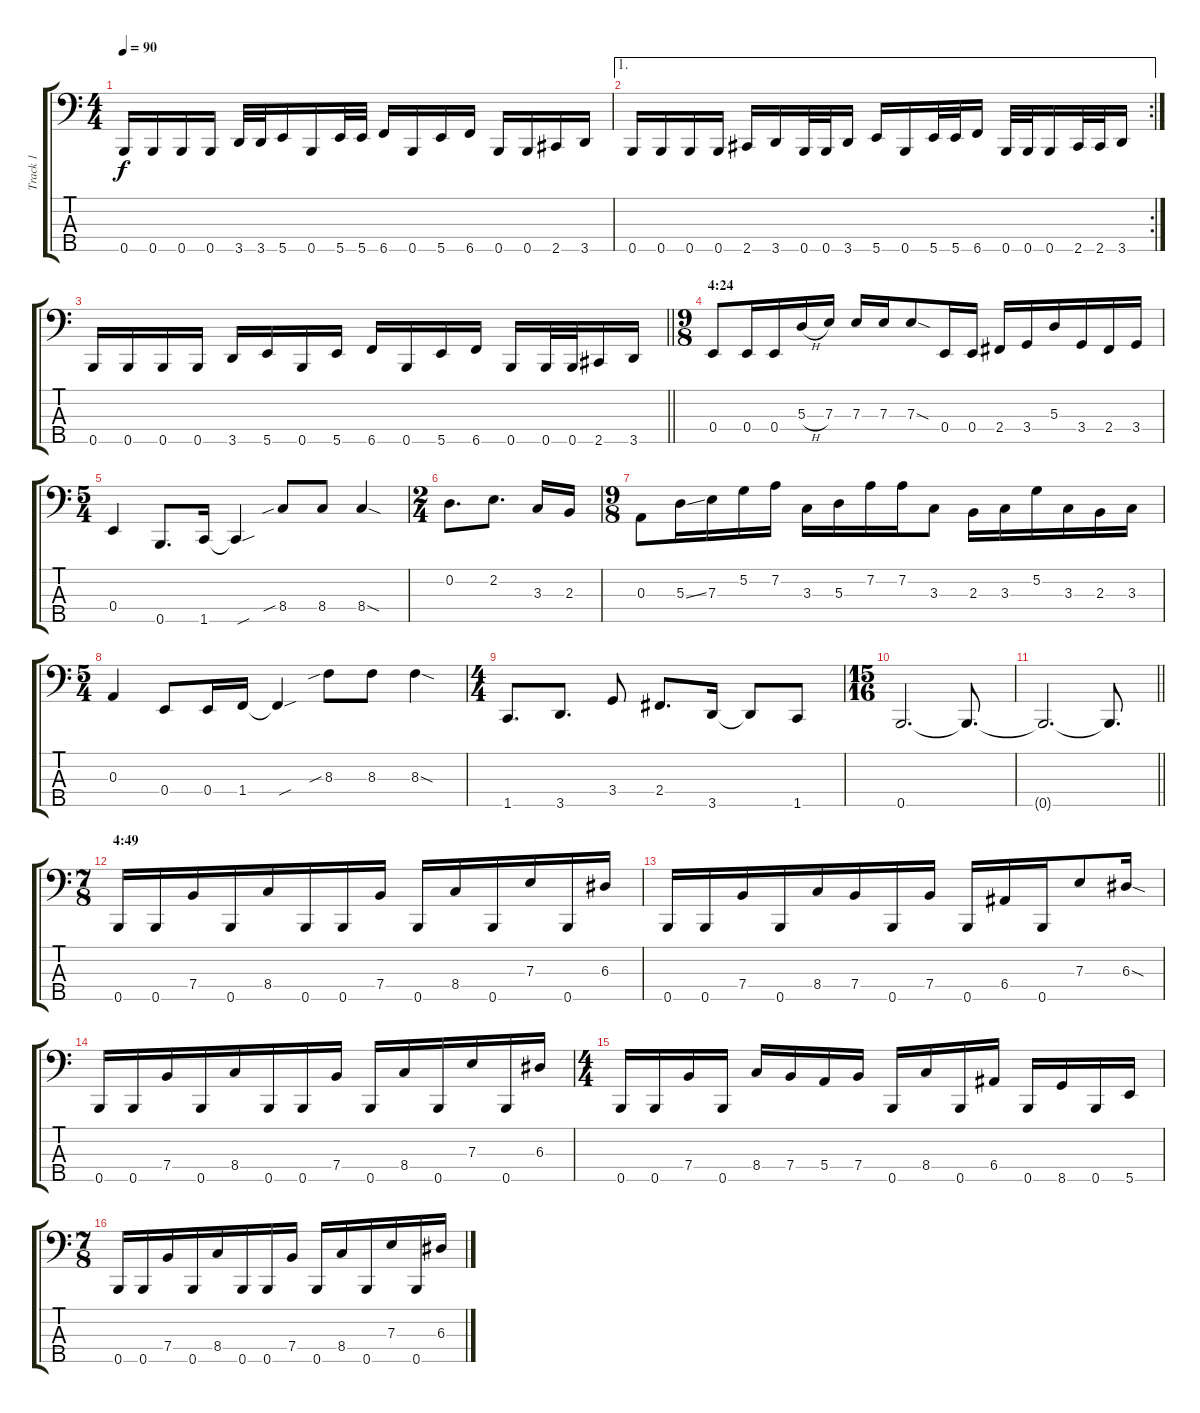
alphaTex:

\track ("Track 1" "Track 1") {instrument electricbassfinger}
\staff {score tabs}
\tuning (G2 D2 A1 E1 B0) {hide}
\ts (4 4)
\tempo 90
\clef f4
\ks c
0.5.16{dy f} 0.5.16 0.5.16 0.5.16 3.5.32 3.5.32 5.5.16 0.5.16 5.5.32 5.5.32 6.5.16 0.5.16 5.5.16 6.5.16 0.5.16 0.5.16 2.5.16 3.5.16 |
\ae 1
\rc 2
0.5.16 0.5.16 0.5.16 0.5.16 2.5.16 3.5.16 0.5.32 0.5.32 3.5.16 5.5.16 0.5.16 5.5.32 5.5.32 6.5.16 0.5.32 0.5.32 0.5.16 2.5.32 2.5.32 3.5.16 |
\barLineRight lightlight
0.5.16 0.5.16 0.5.16 0.5.16 3.5.16 5.5.16 0.5.16 5.5.16 6.5.16 0.5.16 5.5.16 6.5.16 0.5.16 0.5.32 0.5.32 2.5.16 3.5.16 |
\ts (9 8)
\section ("" "4:24")
0.4.8 0.4.16 0.4.16 5.3{h}.16 7.3.16 7.3.16 7.3.16 7.3{sod}.8 0.4.16 0.4.16 2.4.16 3.4.16 5.3.16 3.4.16 2.4.16 3.4.16 |
\ts (5 4)
0.4.4 0.5.8{d} 1.5.16 1.5{sou t}.4 8.4{sib}.8 8.4.8 8.4{sod}.4 |
\ts (2 4)
0.2.8{d} 2.2.8{d} 3.3.16 2.3.16 |
\ts (9 8)
0.3.8 5.3{ss}.16 7.3.16 5.2.16 7.2.16 3.3.16 5.3.16 7.2.16 7.2.16 3.3.8 2.3.16 3.3.16 5.2.16 3.3.16 2.3.16 3.3.16 |
\ts (5 4)
0.3.4 0.4.8 0.4.16 1.4.16 1.4{sou t}.4 8.3{sib}.8 8.3.8 8.3{sod}.4 |
\ts (4 4)
1.5.8{d} 3.5.8{d} 3.4.8 2.4.8{d} 3.5.16 3.5{t}.8 1.5.8 |
\ts (15 16)
0.5.2{d} 0.5{t}.8{d} |
\barLineRight lightlight
0.5{t}.2{d} 0.5{t}.8{d} |
\ts (7 8)
\section ("" "4:49")
0.5.16 0.5.16 7.4.16 0.5.16 8.4.16 0.5.16 0.5.16 7.4.16 0.5.16 8.4.16 0.5.16 7.3.16 0.5.16 6.3.16 |
0.5.16 0.5.16 7.4.16 0.5.16 8.4.16 7.4.16 0.5.16 7.4.16 0.5.16 6.4.16 0.5.16 7.3.8 6.3{sod}.16 |
0.5.16 0.5.16 7.4.16 0.5.16 8.4.16 0.5.16 0.5.16 7.4.16 0.5.16 8.4.16 0.5.16 7.3.16 0.5.16 6.3.16 |
\ts (4 4)
0.5.16 0.5.16 7.4.16 0.5.16 8.4.16 7.4.16 5.4.16 7.4.16 0.5.16 8.4.16 0.5.16 6.4.16 0.5.16 8.5.16 0.5.16 5.5.16 |
\ts (7 8)
0.5.16 0.5.16 7.4.16 0.5.16 8.4.16 0.5.16 0.5.16 7.4.16 0.5.16 8.4.16 0.5.16 7.3.16 0.5.16 6.3.16
